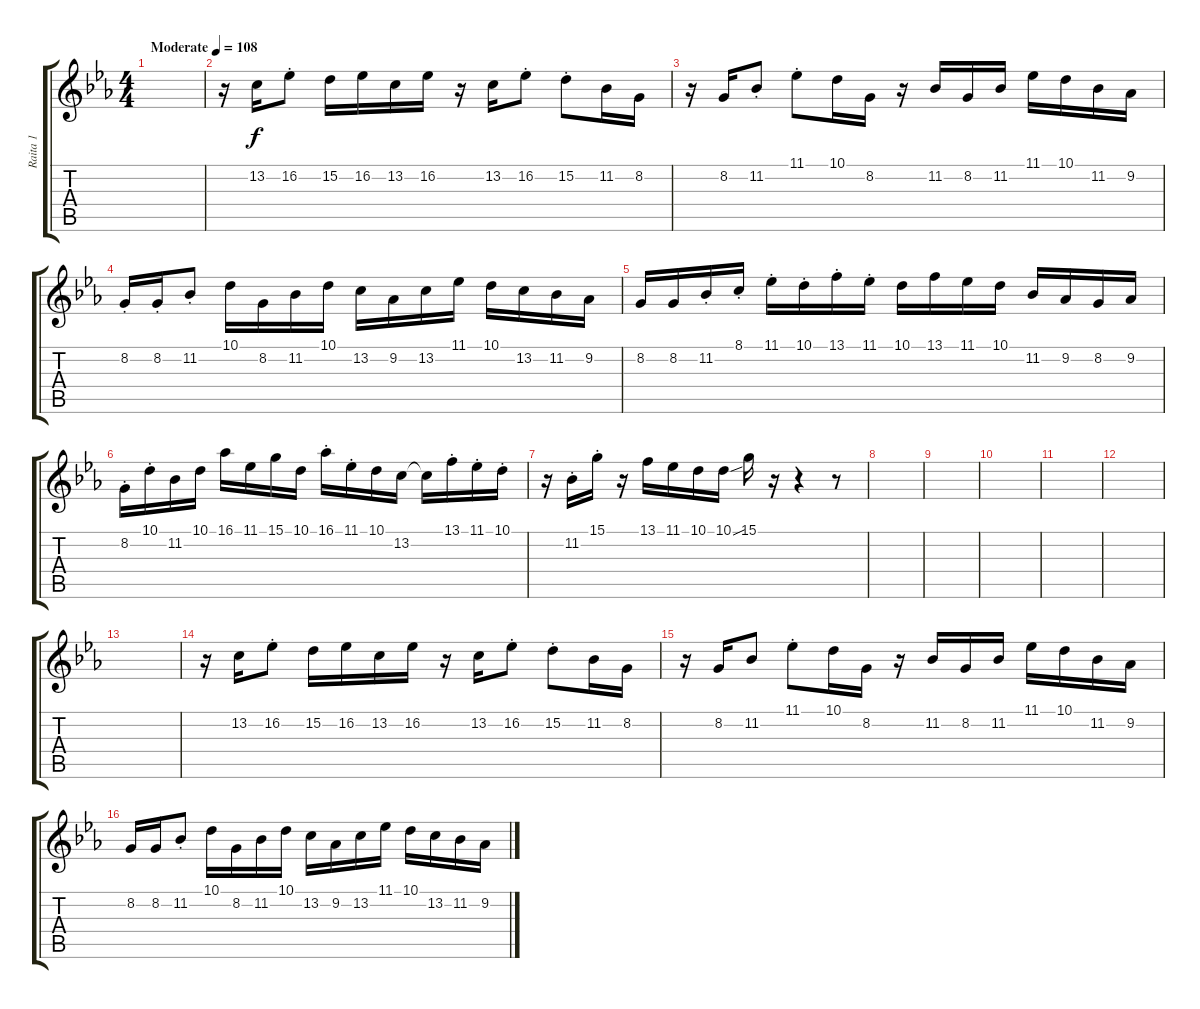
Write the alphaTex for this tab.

\track ("Raita 1" "Raita 1") {instrument lead1square}
\staff {score tabs}
\tuning (E4 B3 G3 D3 A2 E2) {hide}
\ts (4 4)
\tempo (108 "Moderate")
\clef g2
\ks cminor
|
r.16 13.2.16 16.2{st}.8 15.2.16 16.2.16 13.2.16 16.2.16 r.16 13.2.16 16.2{st}.8 15.2{st}.8 11.2.16 8.2.16 |
r.16 8.2.16 11.2{st}.8 11.1{st}.8 10.1.16 8.2.16 r.16 11.2.16 8.2.16 11.2.16 11.1.16 10.1.16 11.2.16 9.2.16 |
8.2{st}.16 8.2{st}.16 11.2{st}.8 10.1.16 8.2.16 11.2.16 10.1.16 13.2.16 9.2.16 13.2.16 11.1.16 10.1.16 13.2.16 11.2.16 9.2.16 |
8.2.16 8.2.16 11.2{st}.16 8.1{st}.16 11.1{st}.16 10.1{st}.16 13.1{st}.16 11.1{st}.16 10.1.16 13.1.16 11.1.16 10.1.16 11.2.16 9.2.16 8.2.16 9.2.16 |
8.2{st}.16 10.1{st}.16 11.2.16 10.1.16 16.1.16 11.1.16 15.1.16 10.1.16 16.1{st}.16 11.1{st}.16 10.1.16 13.2.16 13.2{t}.16 13.1{st}.16 11.1{st}.16 10.1{st}.16 |
r.16 11.2{st}.16 15.1{st}.16 r.16 13.1.16 11.1.16 10.1.16 10.1{sou}.16 15.1.16 r.16 r.4 r.8 |
|
|
|
|
|
|
r.16 13.2.16 16.2{st}.8 15.2.16 16.2.16 13.2.16 16.2.16 r.16 13.2.16 16.2{st}.8 15.2{st}.8 11.2.16 8.2.16 |
r.16 8.2.16 11.2.8 11.1{st}.8 10.1.16 8.2.16 r.16 11.2.16 8.2.16 11.2.16 11.1.16 10.1.16 11.2.16 9.2.16 |
8.2.16 8.2.16 11.2{st}.8 10.1.16 8.2.16 11.2.16 10.1.16 13.2.16 9.2.16 13.2.16 11.1.16 10.1.16 13.2.16 11.2.16 9.2.16
